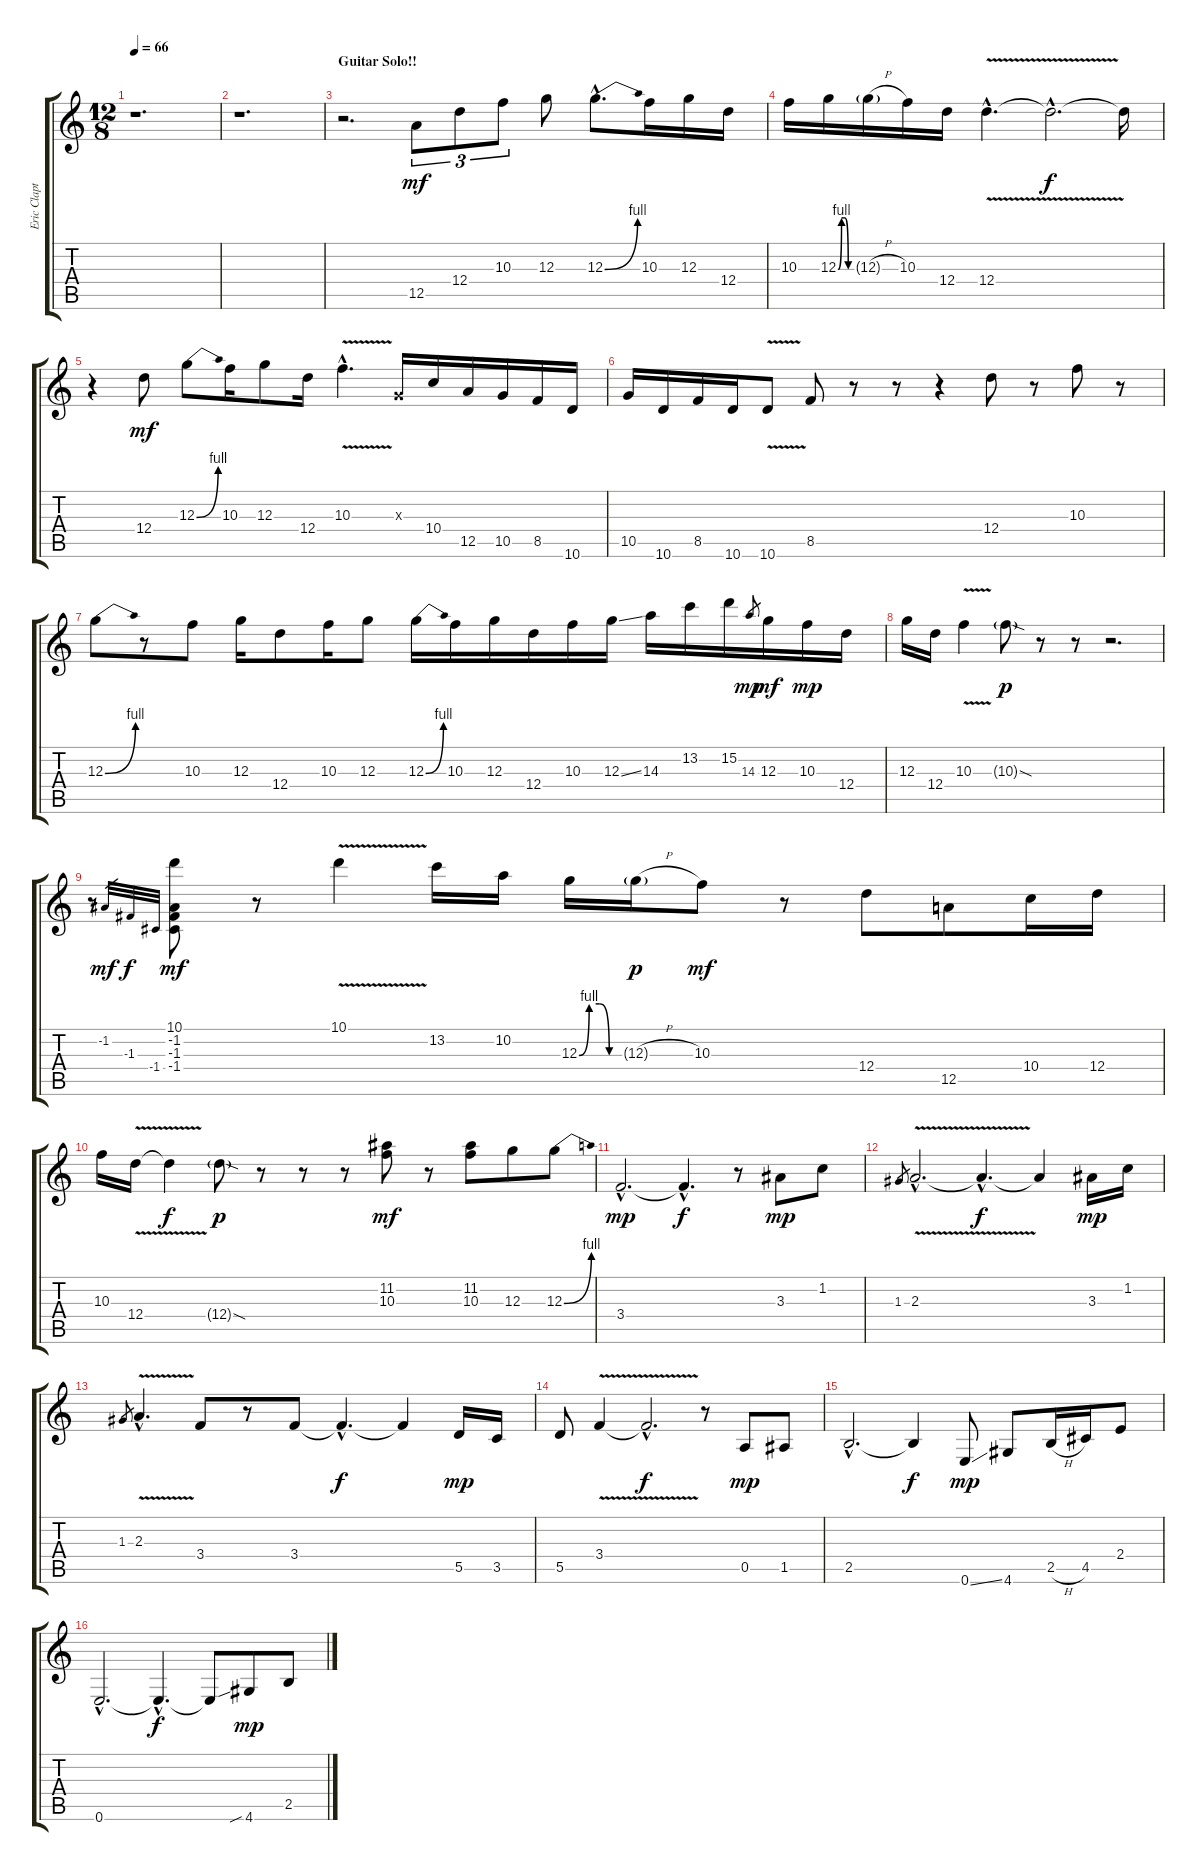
\track ("Eric Clapton [Guitar 1]" "Eric Clapt") {instrument electricguitarclean}
\staff {score tabs}
\tuning (E4 B3 G3 D3 A2 E2) {hide}
\ts (12 8)
\tempo 66
\clef g2
\ks c
r.1{d dy mp} |
r.1{d} |
\section ("" "Guitar Solo!!")
r.2{d} 12.5.8{tu (3 2) dy mf} 12.4.8{tu (3 2)} 10.3.8{tu (3 2)} 12.3.8 12.3{be (bend 0 0 60 4) hac}.8{d} 10.3.16 12.3.16 12.4.16 |
10.3.16 12.3{be (custom 0 0 15 4 30 4 45 0 60 0)}.16 12.3{h g}.16 10.3.16 12.4.16 12.4{v hac}.4{d} 12.4{hac t}.2{d dy f} 12.4{t}.16 |
r.4 12.4.8{dy mf} 12.3{be (bend 0 0 60 4)}.8 10.3.16 12.3.8 12.4.16 10.3{v hac}.4{d} 0.3{x}.16 10.4.16 12.5.16 10.5.16 8.5.16 10.6.16 |
10.5.16 10.6.16 8.5.16 10.6.16 10.6{v}.8 8.5.8 r.8 r.8 r.4 12.4.8 r.8 10.3.8 r.8 |
12.3{be (bend 0 0 60 4)}.8 r.8 10.3.8 12.3.16 12.4.8 10.3.16 12.3.8 12.3{be (bend 0 0 60 4)}.16 10.3.16 12.3.16 12.4.16 10.3.16 12.3{ss}.16 14.3.16 13.2.16 15.2.16 14.3.8{gr dy mp} 12.3.16{dy mf} 10.3.16{dy mp} 12.4.16 |
12.3.16 12.4.16 10.3{v}.4 10.3{sod g}.8{dy p} r.8 r.8 r.2{d} |
r.8 -1.2.32{gr dy mf} -1.3.32{gr dy f} -1.4.32{gr} (10.1 -1.2 -1.3 -1.4).8{dy mf} r.8 10.1{v}.4 13.2.16 10.2.16 12.3{be (custom 0 0 15 4 30 4 45 0 60 0)}.16 12.3{h g}.16{dy p} 10.3.8{dy mf} r.8 12.4.8 12.5.8 10.4.16 12.4.16 |
10.3.16 12.4{v}.16 12.4{t}.4{dy f} 12.4{sod g}.8{dy p} r.8 r.8 r.8 (11.2 10.3).8{dy mf} r.8 (11.2 10.3).8 12.3.8 12.3{be (bend 0 0 60 4)}.8 |
3.4{hac}.2{d dy mp} 3.4{hac t}.4{d dy f} r.8 3.3.8{dy mp} 1.2.8 |
1.3.8{gr} 2.3{v hac}.2{d} 2.3{hac t}.4{d dy f} 2.3{t}.4 3.3.16{dy mp} 1.2.16 |
1.3.8{gr} 2.3{v hac}.4{d} 3.4.8 r.8 3.4.8 3.4{hac t}.4{d dy f} 3.4{t}.4 5.5.16{dy mp} 3.5.16 |
5.5.8 3.4{v}.4 3.4{hac t}.2{d dy f} r.8 0.5.8{dy mp} 1.5.8 |
2.5{hac}.2{d} 2.5{t}.4{dy f} 0.6{ss}.8{dy mp} 4.6.8 2.5{h}.16 4.5.16 2.4.8 |
0.6{hac}.2{d} 0.6{hac t}.4{d dy f} 0.6{t}.8 4.6{sib}.8{dy mp} 2.5.8
